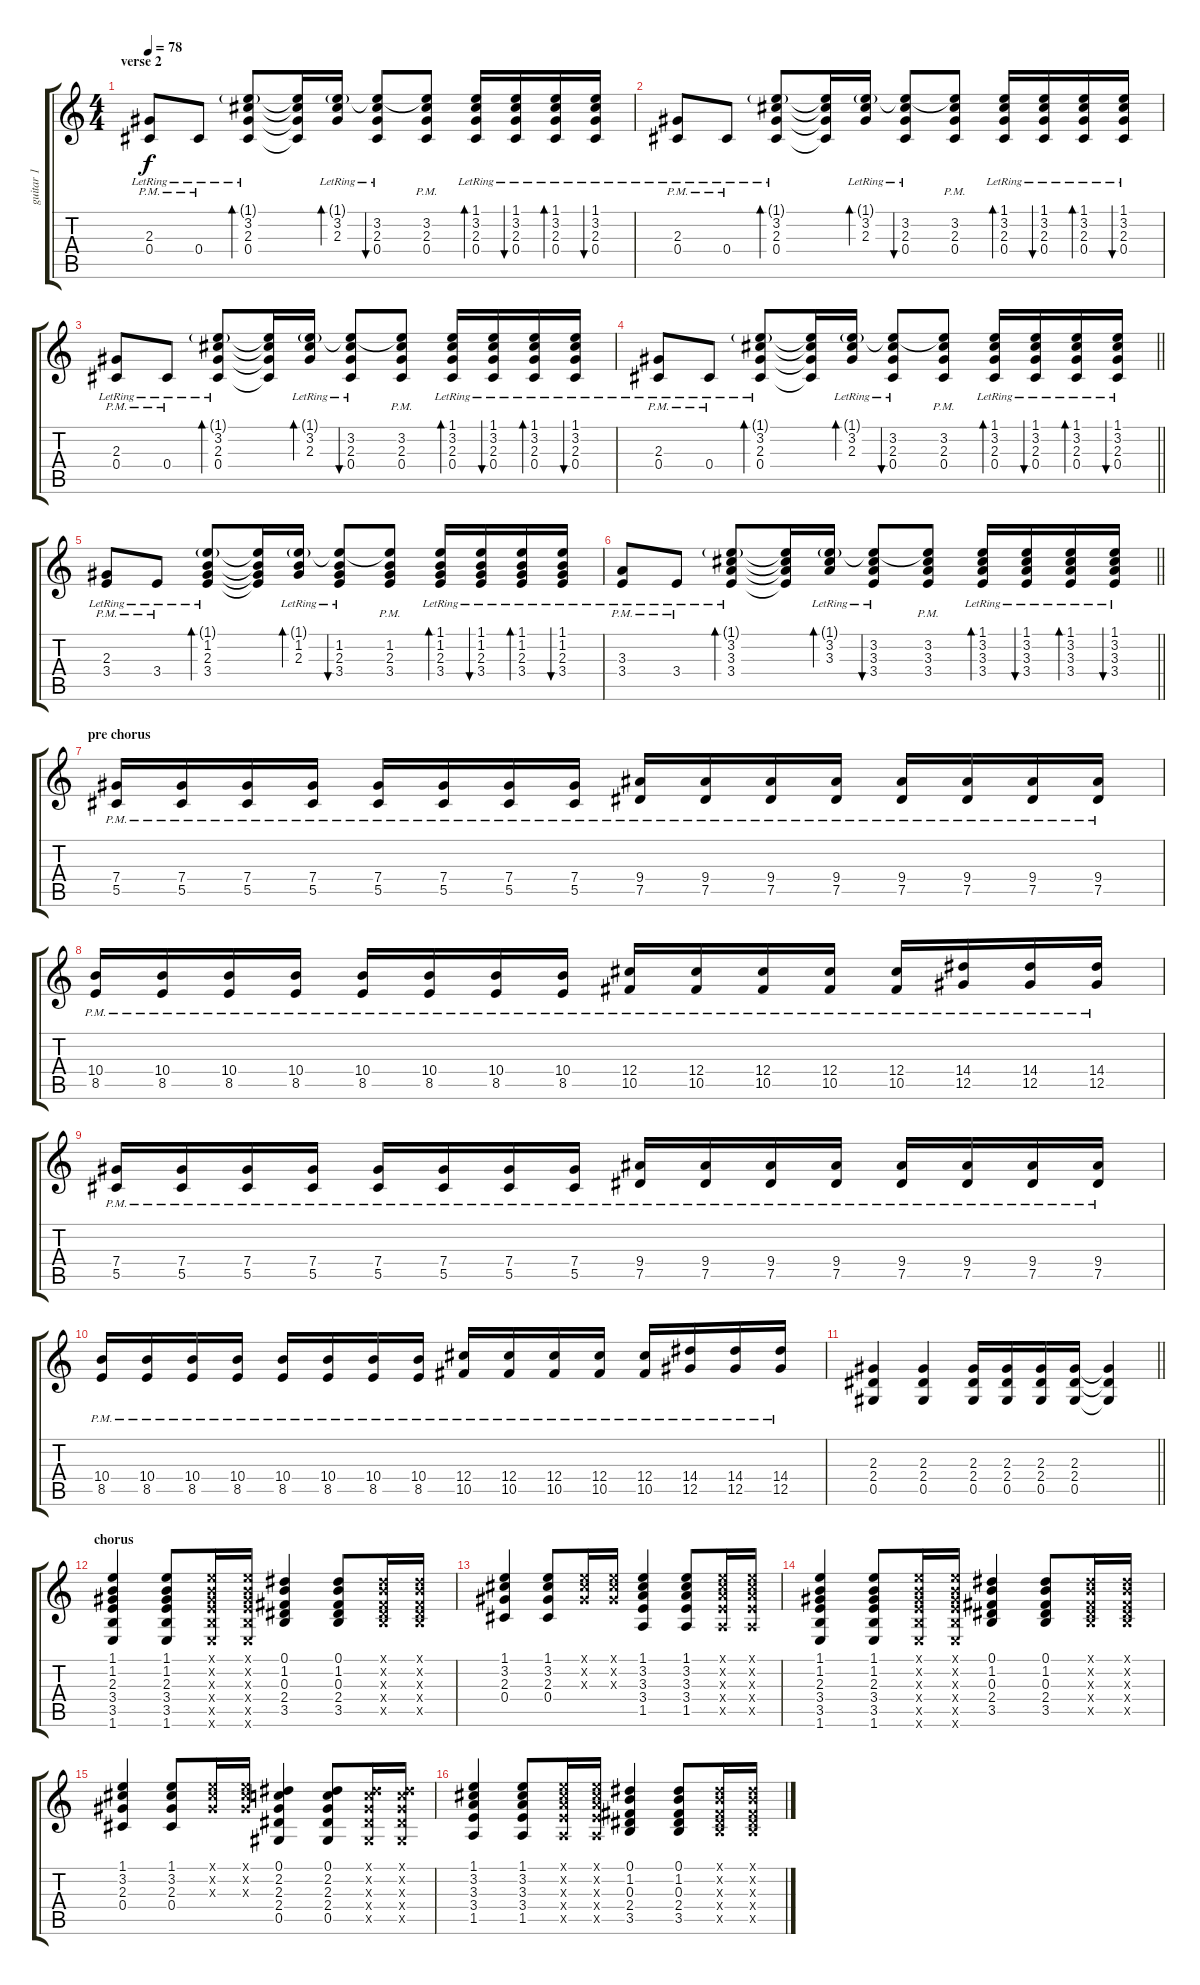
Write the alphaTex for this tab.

\track ("guitar 1" "guitar 1") {instrument acousticguitarsteel}
\staff {score tabs}
\tuning (Eb4 Bb3 Gb3 Db3 Ab2 Eb2) {hide}
\ts (4 4)
\section ("" "verse 2")
\tempo 78
\clef g2
\ks c
(2.3{pm lr} 0.4{pm lr}).8{dy f} 0.4{pm lr}.8 (1.1{g lr} 3.2{lr} 2.3{lr} 0.4{lr}).8{bd 60} (1.1{t} 3.2{t} 2.3{t} 0.4{t}).16 (1.1{g lr} 3.2{lr} 2.3{lr}).16{bd 60} (1.1{t} 3.2{lr} 2.3{lr} 0.4{lr}).8{bu 60} (1.1{t} 3.2{pm} 2.3{pm} 0.4{pm}).8 (1.1{lr} 3.2{lr} 2.3{lr} 0.4{lr}).16{bd 60} (1.1{lr} 3.2{lr} 2.3{lr} 0.4{lr}).16{bu 60} (1.1{lr} 3.2{lr} 2.3{lr} 0.4{lr}).16{bd 60} (1.1{lr} 3.2{lr} 2.3{lr} 0.4{lr}).16{bu 60} |
(2.3{pm lr} 0.4{pm lr}).8 0.4{pm lr}.8 (1.1{g lr} 3.2{lr} 2.3{lr} 0.4{lr}).8{bd 60} (1.1{t} 3.2{t} 2.3{t} 0.4{t}).16 (1.1{g lr} 3.2{lr} 2.3{lr}).16{bd 60} (1.1{t} 3.2{lr} 2.3{lr} 0.4{lr}).8{bu 60} (1.1{t} 3.2{pm} 2.3{pm} 0.4{pm}).8 (1.1{lr} 3.2{lr} 2.3{lr} 0.4{lr}).16{bd 60} (1.1{lr} 3.2{lr} 2.3{lr} 0.4{lr}).16{bu 60} (1.1{lr} 3.2{lr} 2.3{lr} 0.4{lr}).16{bd 60} (1.1{lr} 3.2{lr} 2.3{lr} 0.4{lr}).16{bu 60} |
(2.3{pm lr} 0.4{pm lr}).8 0.4{pm lr}.8 (1.1{g lr} 3.2{lr} 2.3{lr} 0.4{lr}).8{bd 60} (1.1{t} 3.2{t} 2.3{t} 0.4{t}).16 (1.1{g lr} 3.2{lr} 2.3{lr}).16{bd 60} (1.1{t} 3.2{lr} 2.3{lr} 0.4{lr}).8{bu 60} (1.1{t} 3.2{pm} 2.3{pm} 0.4{pm}).8 (1.1{lr} 3.2{lr} 2.3{lr} 0.4{lr}).16{bd 60} (1.1{lr} 3.2{lr} 2.3{lr} 0.4{lr}).16{bu 60} (1.1{lr} 3.2{lr} 2.3{lr} 0.4{lr}).16{bd 60} (1.1{lr} 3.2{lr} 2.3{lr} 0.4{lr}).16{bu 60} |
\barLineRight lightlight
(2.3{pm lr} 0.4{pm lr}).8 0.4{pm lr}.8 (1.1{g lr} 3.2{lr} 2.3{lr} 0.4{lr}).8{bd 60} (1.1{t} 3.2{t} 2.3{t} 0.4{t}).16 (1.1{g lr} 3.2{lr} 2.3{lr}).16{bd 60} (1.1{t} 3.2{lr} 2.3{lr} 0.4{lr}).8{bu 60} (1.1{t} 3.2{pm} 2.3{pm} 0.4{pm}).8 (1.1{lr} 3.2{lr} 2.3{lr} 0.4{lr}).16{bd 60} (1.1{lr} 3.2{lr} 2.3{lr} 0.4{lr}).16{bu 60} (1.1{lr} 3.2{lr} 2.3{lr} 0.4{lr}).16{bd 60} (1.1{lr} 3.2{lr} 2.3{lr} 0.4{lr}).16{bu 60} |
(2.3{pm lr} 3.4{pm lr}).8 3.4{pm lr}.8 (1.1{g lr} 1.2{lr} 2.3{lr} 3.4{lr}).8{bd 60} (1.1{t} 1.2{t} 2.3{t} 3.4{t}).16 (1.1{g lr} 1.2{lr} 2.3{lr}).16{bd 60} (1.1{t} 1.2{lr} 2.3{lr} 3.4{lr}).8{bu 60} (1.1{t} 1.2{pm} 2.3{pm} 3.4{pm}).8 (1.1{lr} 1.2{lr} 2.3{lr} 3.4{lr}).16{bd 60} (1.1{lr} 1.2{lr} 2.3{lr} 3.4{lr}).16{bu 60} (1.1{lr} 1.2{lr} 2.3{lr} 3.4{lr}).16{bd 60} (1.1{lr} 1.2{lr} 2.3{lr} 3.4{lr}).16{bu 60} |
\barLineRight lightlight
(3.3{pm lr} 3.4{pm lr}).8 3.4{pm lr}.8 (1.1{g lr} 3.2{lr} 3.3{lr} 3.4{lr}).8{bd 60} (1.1{t} 3.2{t} 3.3{t} 3.4{t}).16 (1.1{g lr} 3.2{lr} 3.3{lr}).16{bd 60} (1.1{t} 3.2{lr} 3.3{lr} 3.4{lr}).8{bu 60} (1.1{t} 3.2{pm} 3.3{pm} 3.4{pm}).8 (1.1{lr} 3.2{lr} 3.3{lr} 3.4{lr}).16{bd 60} (1.1{lr} 3.2{lr} 3.3{lr} 3.4{lr}).16{bu 60} (1.1{lr} 3.2{lr} 3.3{lr} 3.4{lr}).16{bd 60} (1.1{lr} 3.2{lr} 3.3{lr} 3.4{lr}).16{bu 60} |
\section ("" "pre chorus")
(7.4{pm} 5.5{pm}).16 (7.4{pm} 5.5{pm}).16 (7.4{pm} 5.5{pm}).16 (7.4{pm} 5.5{pm}).16 (7.4{pm} 5.5{pm}).16 (7.4{pm} 5.5{pm}).16 (7.4{pm} 5.5{pm}).16 (7.4{pm} 5.5{pm}).16 (9.4{pm} 7.5{pm}).16 (9.4{pm} 7.5{pm}).16 (9.4{pm} 7.5{pm}).16 (9.4{pm} 7.5{pm}).16 (9.4{pm} 7.5{pm}).16 (9.4{pm} 7.5{pm}).16 (9.4{pm} 7.5{pm}).16 (9.4{pm} 7.5{pm}).16 |
(10.4{pm} 8.5{pm}).16 (10.4{pm} 8.5{pm}).16 (10.4{pm} 8.5{pm}).16 (10.4{pm} 8.5{pm}).16 (10.4{pm} 8.5{pm}).16 (10.4{pm} 8.5{pm}).16 (10.4{pm} 8.5{pm}).16 (10.4{pm} 8.5{pm}).16 (12.4{pm} 10.5{pm}).16 (12.4{pm} 10.5{pm}).16 (12.4{pm} 10.5{pm}).16 (12.4{pm} 10.5{pm}).16 (12.4{pm} 10.5{pm}).16 (14.4{pm} 12.5{pm}).16 (14.4{pm} 12.5{pm}).16 (14.4{pm} 12.5{pm}).16 |
(7.4{pm} 5.5{pm}).16 (7.4{pm} 5.5{pm}).16 (7.4{pm} 5.5{pm}).16 (7.4{pm} 5.5{pm}).16 (7.4{pm} 5.5{pm}).16 (7.4{pm} 5.5{pm}).16 (7.4{pm} 5.5{pm}).16 (7.4{pm} 5.5{pm}).16 (9.4{pm} 7.5{pm}).16 (9.4{pm} 7.5{pm}).16 (9.4{pm} 7.5{pm}).16 (9.4{pm} 7.5{pm}).16 (9.4{pm} 7.5{pm}).16 (9.4{pm} 7.5{pm}).16 (9.4{pm} 7.5{pm}).16 (9.4{pm} 7.5{pm}).16 |
(10.4{pm} 8.5{pm}).16 (10.4{pm} 8.5{pm}).16 (10.4{pm} 8.5{pm}).16 (10.4{pm} 8.5{pm}).16 (10.4{pm} 8.5{pm}).16 (10.4{pm} 8.5{pm}).16 (10.4{pm} 8.5{pm}).16 (10.4{pm} 8.5{pm}).16 (12.4{pm} 10.5{pm}).16 (12.4{pm} 10.5{pm}).16 (12.4{pm} 10.5{pm}).16 (12.4{pm} 10.5{pm}).16 (12.4{pm} 10.5{pm}).16 (14.4{pm} 12.5{pm}).16 (14.4{pm} 12.5{pm}).16 (14.4{pm} 12.5{pm}).16 |
\barLineRight lightlight
(2.3 2.4 0.5).4 (2.3 2.4 0.5).4 (2.3 2.4 0.5).16 (2.3 2.4 0.5).16 (2.3 2.4 0.5).16 (2.3 2.4 0.5).16 (2.3{t} 2.4{t} 0.5{t}).4 |
\section ("" "chorus")
(1.1 1.2 2.3 3.4 3.5 1.6).4 (1.1 1.2 2.3 3.4 3.5 1.6).8 (1.1{x} 1.2{x} 2.3{x} 3.4{x} 3.5{x} 1.6{x}).16 (1.1{x} 1.2{x} 2.3{x} 3.4{x} 3.5{x} 1.6{x}).16 (0.1 1.2 0.3 2.4 3.5).4 (0.1 1.2 0.3 2.4 3.5).8 (0.1{x} 1.2{x} 0.3{x} 2.4{x} 3.5{x}).16 (0.1{x} 1.2{x} 0.3{x} 2.4{x} 3.5{x}).16 |
(1.1 3.2 2.3 0.4).4 (1.1 3.2 2.3 0.4).8 (1.1{x} 3.2{x} 2.3{x}).16 (1.1{x} 3.2{x} 2.3{x}).16 (1.1 3.2 3.3 3.4 1.5).4 (1.1 3.2 3.3 3.4 1.5).8 (1.1{x} 3.2{x} 3.3{x} 3.4{x} 1.5{x}).16 (1.1{x} 3.2{x} 3.3{x} 3.4{x} 1.5{x}).16 |
(1.1 1.2 2.3 3.4 3.5 1.6).4 (1.1 1.2 2.3 3.4 3.5 1.6).8 (1.1{x} 1.2{x} 2.3{x} 3.4{x} 3.5{x} 1.6{x}).16 (1.1{x} 1.2{x} 2.3{x} 3.4{x} 3.5{x} 1.6{x}).16 (0.1 1.2 0.3 2.4 3.5).4 (0.1 1.2 0.3 2.4 3.5).8 (0.1{x} 1.2{x} 0.3{x} 2.4{x} 3.5{x}).16 (0.1{x} 1.2{x} 0.3{x} 2.4{x} 3.5{x}).16 |
(1.1 3.2 2.3 0.4).4 (1.1 3.2 2.3 0.4).8 (1.1{x} 3.2{x} 2.3{x}).16 (1.1{x} 3.2{x} 2.3{x}).16 (0.1 2.2 2.3 2.4 0.5).4 (0.1 2.2 2.3 2.4 0.5).8 (0.1{x} 2.2{x} 2.3{x} 2.4{x} 0.5{x}).16 (0.1{x} 2.2{x} 2.3{x} 2.4{x} 0.5{x}).16 |
(1.1 3.2 3.3 3.4 1.5).4 (1.1 3.2 3.3 3.4 1.5).8 (1.1{x} 3.2{x} 3.3{x} 3.4{x} 1.5{x}).16 (1.1{x} 3.2{x} 3.3{x} 3.4{x} 1.5{x}).16 (0.1 1.2 0.3 2.4 3.5).4 (0.1 1.2 0.3 2.4 3.5).8 (0.1{x} 1.2{x} 0.3{x} 2.4{x} 3.5{x}).16 (0.1{x} 1.2{x} 0.3{x} 2.4{x} 3.5{x}).16
